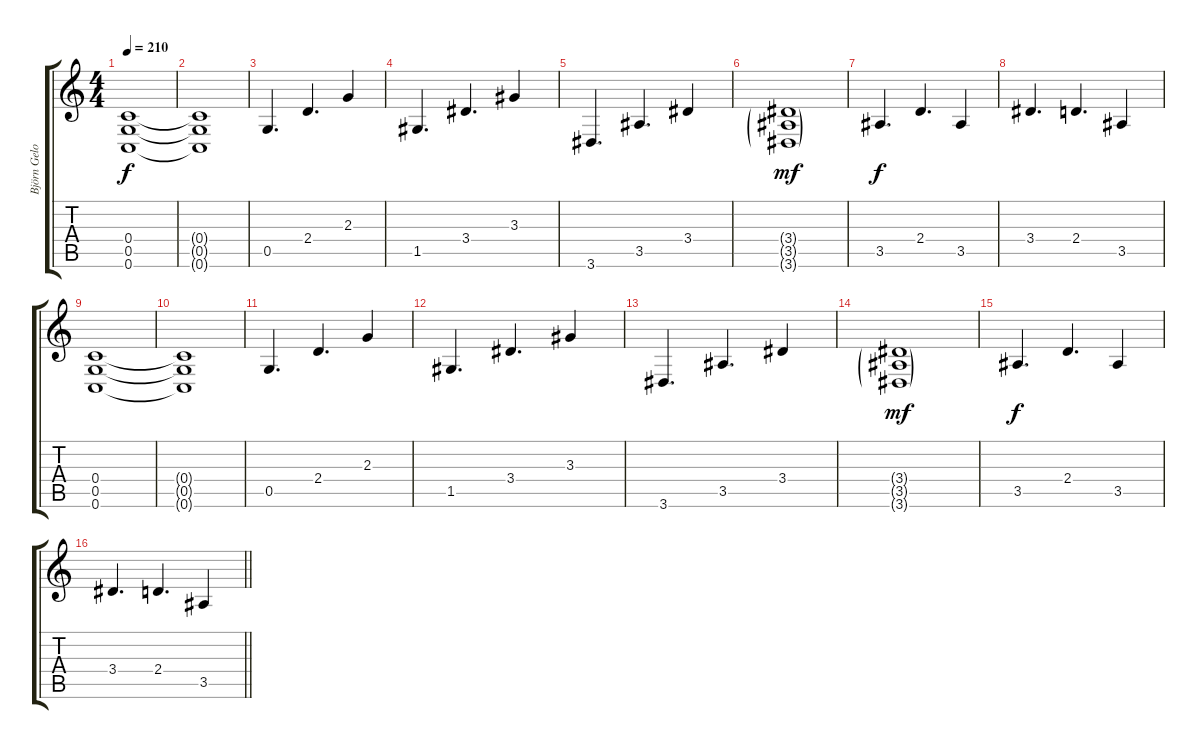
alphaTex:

\track ("Björn Gelotte" "Björn Gelo") {instrument distortionguitar}
\staff {score tabs}
\tuning (D4 A3 F3 C3 G2 C2) {hide}
\ts (4 4)
\tempo 210
\clef g2
\ks c
(0.4 0.5 0.6).1{dy f} |
(0.4{t} 0.5{t} 0.6{t}).1 |
0.5.4{d} 2.4.4{d} 2.3.4 |
1.5.4{d} 3.4.4{d} 3.3.4 |
3.6.4{d} 3.5.4{d} 3.4.4 |
(3.4{g} 3.5{g} 3.6{g}).1{dy mf} |
3.5.4{d dy f} 2.4.4{d} 3.5.4 |
3.4.4{d} 2.4.4{d} 3.5.4 |
(0.4 0.5 0.6).1 |
(0.4{t} 0.5{t} 0.6{t}).1 |
0.5.4{d} 2.4.4{d} 2.3.4 |
1.5.4{d} 3.4.4{d} 3.3.4 |
3.6.4{d} 3.5.4{d} 3.4.4 |
(3.4{g} 3.5{g} 3.6{g}).1{dy mf} |
3.5.4{d dy f} 2.4.4{d} 3.5.4 |
\barLineRight lightlight
3.4.4{d} 2.4.4{d} 3.5.4
